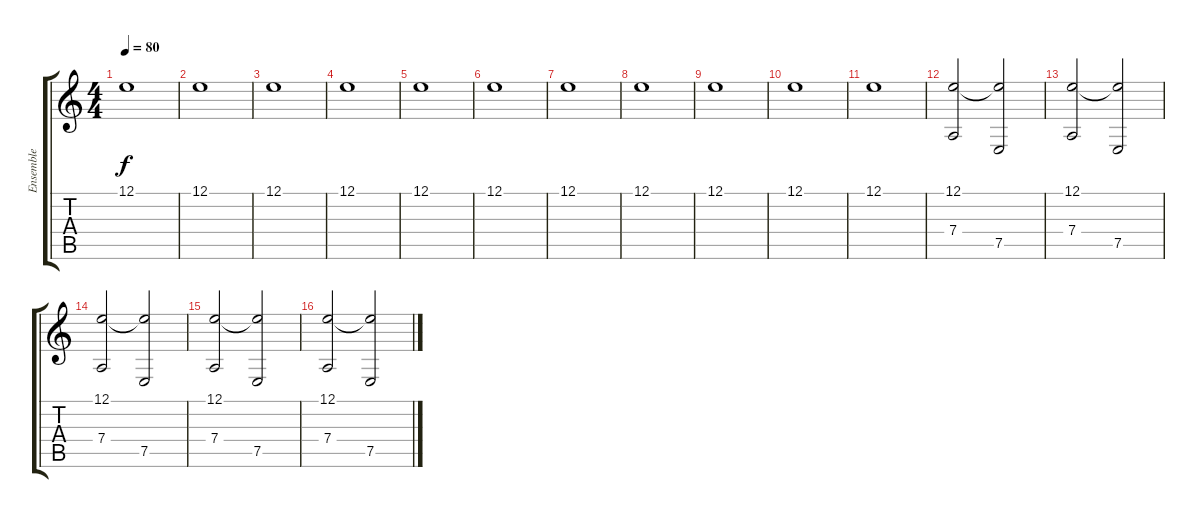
\track ("Ensemble" "Ensemble") {instrument stringensemble2}
\staff {score tabs}
\tuning (E4 B3 G3 D3 A2 E2) {hide}
\ts (4 4)
\tempo 80
\clef g2
\ks c
12.1.1{dy f instrument stringensemble2} |
12.1.1 |
12.1.1 |
12.1.1 |
12.1.1 |
12.1.1 |
12.1.1 |
12.1.1 |
12.1.1 |
12.1.1 |
12.1.1 |
(12.1 7.4).2 (12.1{t} 7.5).2 |
(12.1 7.4).2 (12.1{t} 7.5).2 |
(12.1 7.4).2 (12.1{t} 7.5).2 |
(12.1 7.4).2 (12.1{t} 7.5).2 |
(12.1 7.4).2 (12.1{t} 7.5).2
